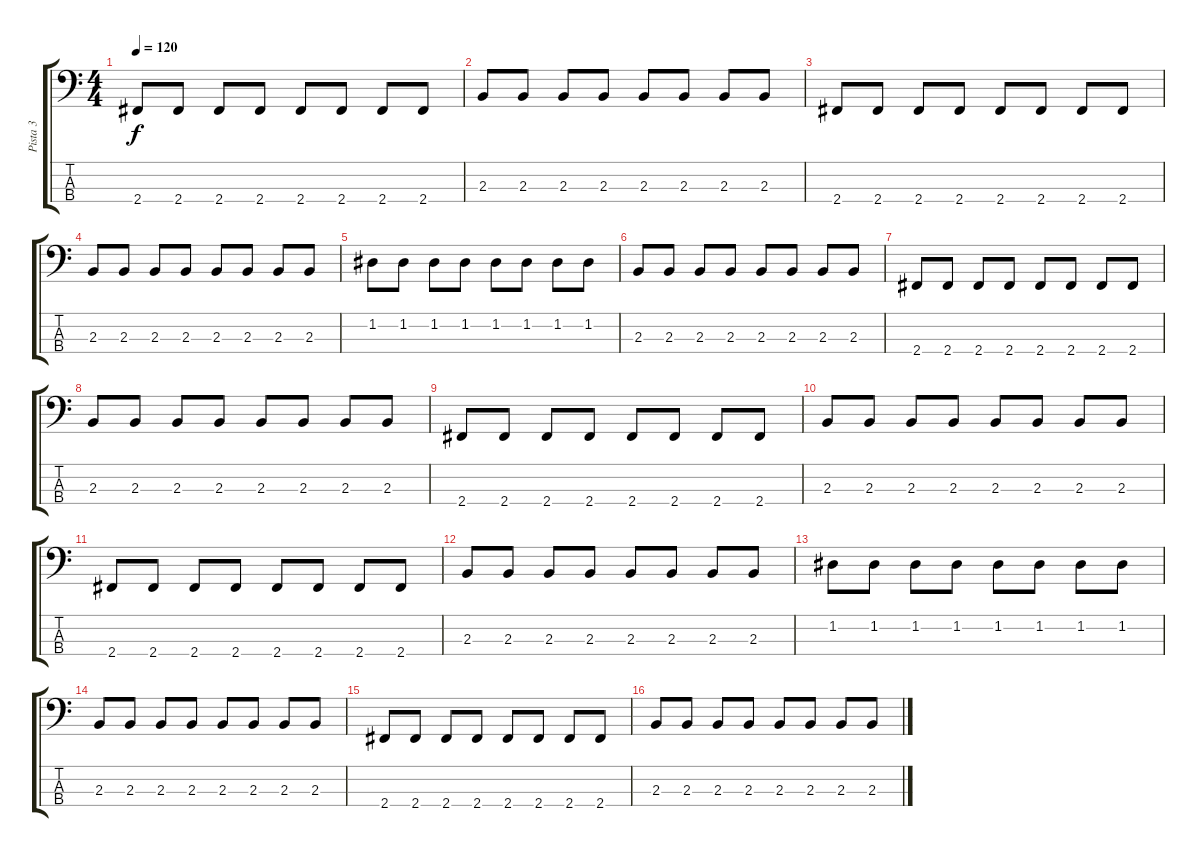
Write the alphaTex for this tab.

\track ("Pista 3" "Pista 3") {instrument electricbasspick}
\staff {score tabs}
\tuning (G2 D2 A1 E1) {hide}
\ts (4 4)
\tempo 120
\clef f4
\ks c
2.4.8{dy f} 2.4.8 2.4.8 2.4.8 2.4.8 2.4.8 2.4.8 2.4.8 |
2.3.8 2.3.8 2.3.8 2.3.8 2.3.8 2.3.8 2.3.8 2.3.8 |
2.4.8 2.4.8 2.4.8 2.4.8 2.4.8 2.4.8 2.4.8 2.4.8 |
2.3.8 2.3.8 2.3.8 2.3.8 2.3.8 2.3.8 2.3.8 2.3.8 |
1.2.8 1.2.8 1.2.8 1.2.8 1.2.8 1.2.8 1.2.8 1.2.8 |
2.3.8 2.3.8 2.3.8 2.3.8 2.3.8 2.3.8 2.3.8 2.3.8 |
2.4.8 2.4.8 2.4.8 2.4.8 2.4.8 2.4.8 2.4.8 2.4.8 |
2.3.8 2.3.8 2.3.8 2.3.8 2.3.8 2.3.8 2.3.8 2.3.8 |
2.4.8 2.4.8 2.4.8 2.4.8 2.4.8 2.4.8 2.4.8 2.4.8 |
2.3.8 2.3.8 2.3.8 2.3.8 2.3.8 2.3.8 2.3.8 2.3.8 |
2.4.8 2.4.8 2.4.8 2.4.8 2.4.8 2.4.8 2.4.8 2.4.8 |
2.3.8 2.3.8 2.3.8 2.3.8 2.3.8 2.3.8 2.3.8 2.3.8 |
1.2.8 1.2.8 1.2.8 1.2.8 1.2.8 1.2.8 1.2.8 1.2.8 |
2.3.8 2.3.8 2.3.8 2.3.8 2.3.8 2.3.8 2.3.8 2.3.8 |
2.4.8 2.4.8 2.4.8 2.4.8 2.4.8 2.4.8 2.4.8 2.4.8 |
2.3.8 2.3.8 2.3.8 2.3.8 2.3.8 2.3.8 2.3.8 2.3.8
